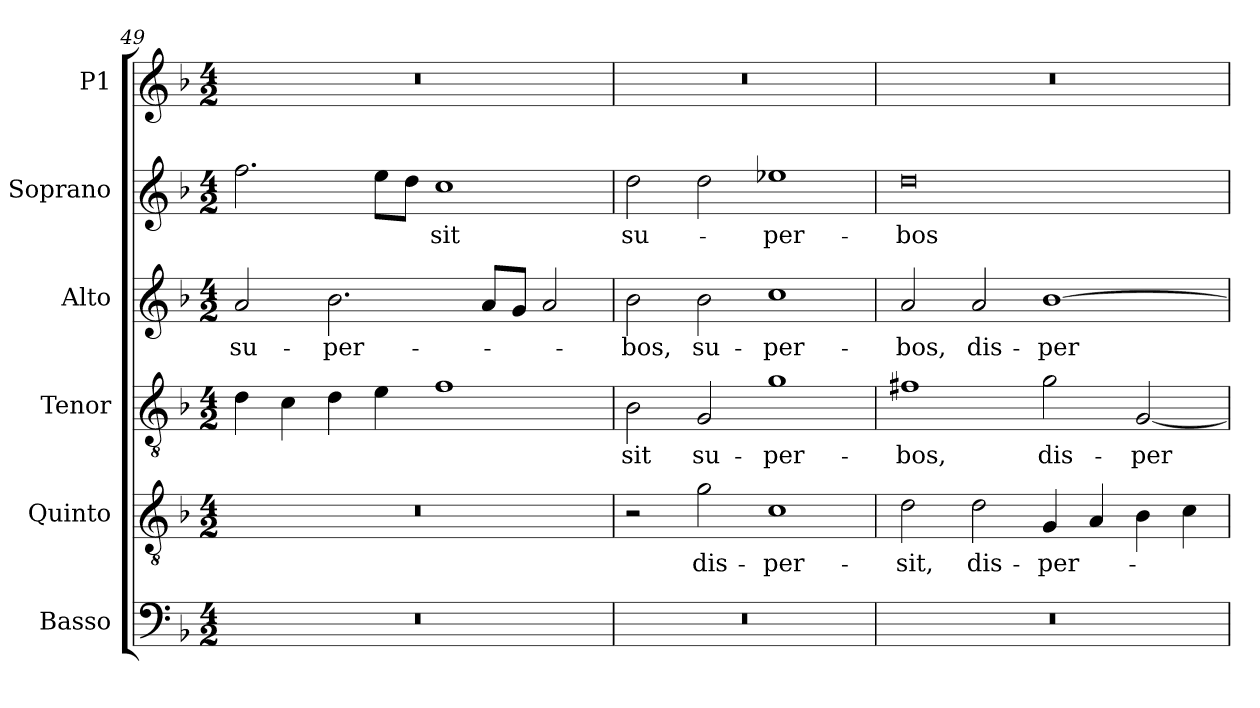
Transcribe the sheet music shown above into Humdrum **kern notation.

**kern	**kern	**text	**kern	**text	**kern	**text	**kern	**text	**kern
*part6	*part5	*part5	*part4	*part4	*part3	*part3	*part2	*part2	*part1
*staff6	*staff5	*staff5	*staff4	*staff4	*staff3	*staff3	*staff2	*staff2	*staff1
*I"Basso	*I"Quinto	*	*I"Tenor	*	*I"Alto	*	*I"Soprano	*	*I"P1
*I'B.	*I'Q.	*	*I'T.	*	*I'A.	*	*I'S.	*	*
*clefF4	*clefGv2	*	*clefGv2	*	*clefG2	*	*clefG2	*	*clefG2
*	*ITrd7c12	*	*ITrd7c12	*	*	*	*	*	*
*k[b-]	*k[b-]	*	*k[b-]	*	*k[b-]	*	*k[b-]	*	*k[b-]
*F:	*F:	*	*F:	*	*F:	*	*F:	*	*F:
*M4/2	*M4/2	*	*M4/2	*	*M4/2	*	*M4/2	*	*M4/2
=49	=49	=49	=49	=49	=49	=49	=49	=49	=49
!LO:N:vis=1	!LO:N:vis=1	!	!	!	!	!	!	!	!
!	!	!	!	!	!	!LO:LY:b:color=#000000	!	!	!LO:N:vis=1
0r	0r	.	4Di\	.	2ai/	su-	2.ffi\	.	0r
.	.	.	4Ci\	.	.	.	.	.	.
!	!	!	!	!	!	!LO:LY:b:color=#000000	!	!	!
.	.	.	4Di\	.	2.b-i\	-per-	.	.	.
.	.	.	4Ei\	.	.	.	8eei\L	.	.
.	.	.	.	.	.	.	8ddi\J	.	.
!	!	!	!	!	!	!	!	!LO:LY:b:color=#000000	!
.	.	.	1Fi	.	.	.	1cci	-sit	.
.	.	.	.	.	8ai/L	.	.	.	.
.	.	.	.	.	8gi/J	.	.	.	.
.	.	.	.	.	2ai/	.	.	.	.
=50	=50	=50	=50	=50	=50	=50	=50	=50	=50
!LO:N:vis=1	!	!	!	!	!	!	!	!	!
!	!	!	!	!LO:LY:b:color=#000000	!	!	!	!	!
!	!	!	!	!	!	!LO:LY:b:color=#000000	!	!	!
!	!	!	!	!	!	!	!	!LO:LY:b:color=#000000	!LO:N:vis=1
0r	2r	.	2BB-i\	-sit	2b-i\	-bos,	2ddi\	su-	0r
!	!	!LO:LY:b:color=#000000	!	!	!	!	!	!	!
!	!	!	!	!LO:LY:b:color=#000000	!	!	!	!	!
!	!	!	!	!	!	!LO:LY:b:color=#000000	!	!	!
.	2Gi\	dis-	2GGi/	su-	2b-i\	su-	2ddi\	.	.
!	!	!LO:LY:b:color=#000000	!	!	!	!	!	!	!
!	!	!	!	!LO:LY:b:color=#000000	!	!	!	!	!
!	!	!	!	!	!	!LO:LY:b:color=#000000	!	!	!
!	!	!	!	!	!	!	!	!LO:LY:b:color=#000000	!
.	1Ci	-per-	1Gi	-per-	1cci	-per-	1ee-Xi	-per-	.
=51	=51	=51	=51	=51	=51	=51	=51	=51	=51
!LO:N:vis=1	!	!	!	!	!	!	!	!	!
!	!	!LO:LY:b:color=#000000	!	!	!	!	!	!	!
!	!	!	!	!LO:LY:b:color=#000000	!	!	!	!	!
!	!	!	!	!	!	!LO:LY:b:color=#000000	!	!	!
!	!	!	!	!	!	!	!	!LO:LY:b:color=#000000	!LO:N:vis=1
0r	2Di\	-sit,	1F#Xi	-bos,	2ai/	-bos,	0ddi	-bos	0r
!	!	!LO:LY:b:color=#000000	!	!	!	!	!	!	!
!	!	!	!	!	!	!LO:LY:b:color=#000000	!	!	!
.	2Di\	dis-	.	.	2ai/	dis-	.	.	.
!	!	!LO:LY:b:color=#000000	!	!	!	!	!	!	!
!	!	!	!	!LO:LY:b:color=#000000	!	!	!	!	!
!	!	!	!	!	!	!LO:LY:b:color=#000000	!	!	!
.	4GGi/	-per-	2Gi\	dis-	[1b-i	-per-	.	.	.
.	4AAi/	.	.	.	.	.	.	.	.
!	!	!	!	!LO:LY:b:color=#000000	!	!	!	!	!
.	4BB-i\	.	[2GGi/	-per-	.	.	.	.	.
.	4Ci\	.	.	.	.	.	.	.	.
=	=	=	=	=	=	=	=	=	=
*-	*-	*-	*-	*-	*-	*-	*-	*-	*-
